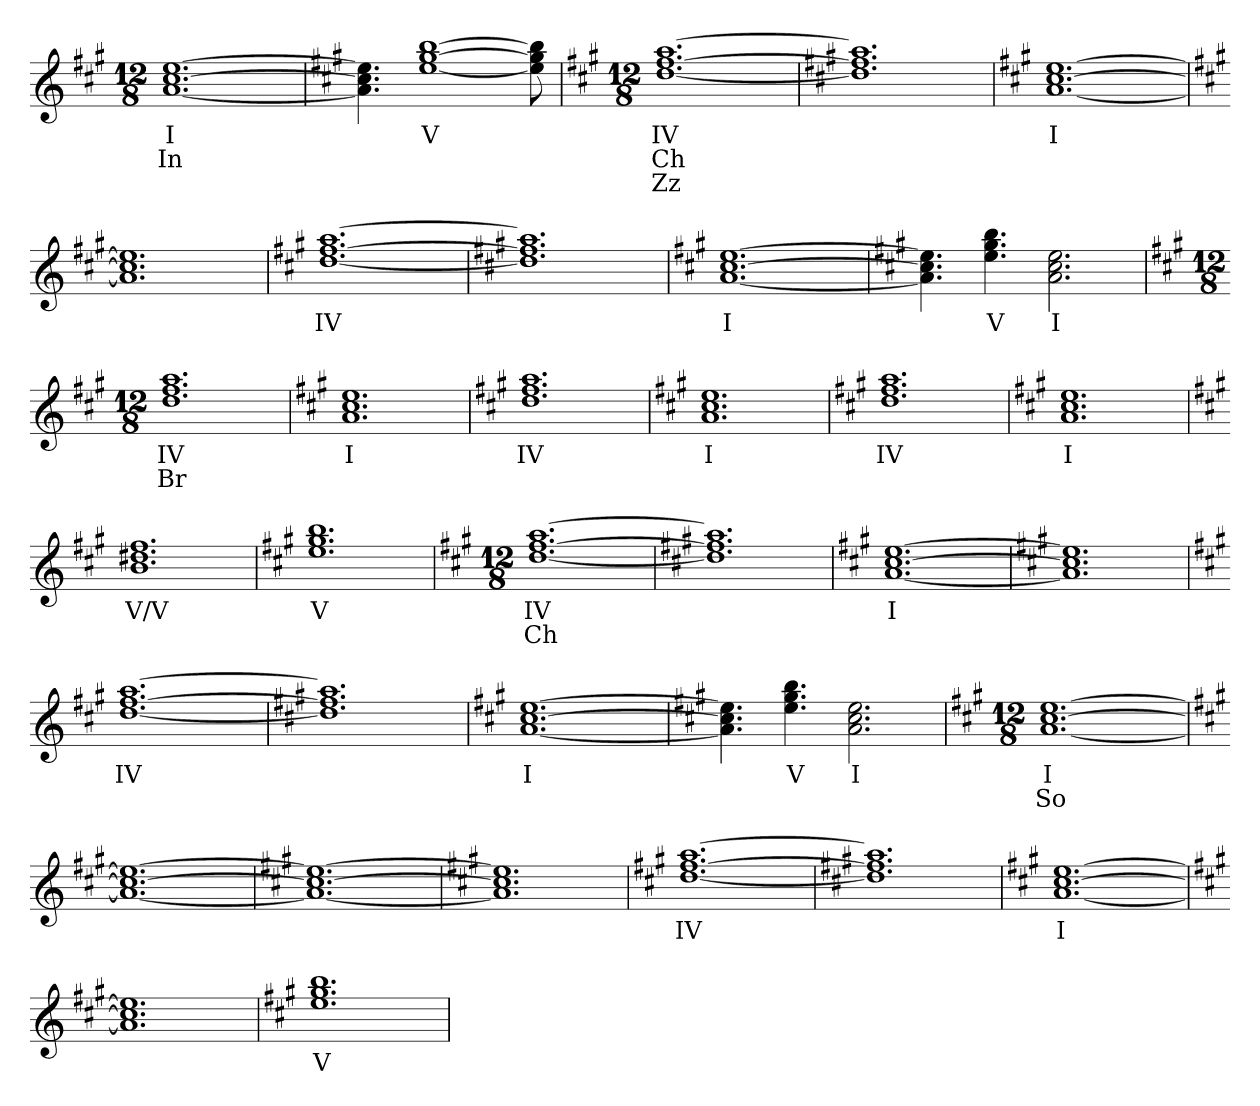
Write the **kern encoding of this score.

**kern	**text	**text	**text
*part1	*part1	*part1	*part1
*staff1	*staff1	*staff1	*staff1
*k[f#c#g#]	*	*	*
*A:	*	*	*
*M12/8	*	*	*
=	=	=	=
[1.a [1.cc# [1.ee	I	In	.
=	=	=	=
*k[f#c#g#]	*	*	*
*A:	*	*	*
4.a] 4.cc#] 4.ee]	.	.	.
[1ee [1gg# [1bb	V	.	.
8ee] 8gg#] 8bb]	.	.	.
=	=	=	=
*k[f#c#g#]	*	*	*
*A:	*	*	*
*M12/8	*	*	*
[1.dd [1.ff# [1.aa	IV	Ch	Zz
=	=	=	=
*k[f#c#g#]	*	*	*
*A:	*	*	*
1.dd] 1.ff#] 1.aa]	.	.	.
=	=	=	=
*k[f#c#g#]	*	*	*
*A:	*	*	*
[1.a [1.cc# [1.ee	I	.	.
=	=	=	=
*k[f#c#g#]	*	*	*
*A:	*	*	*
1.a] 1.cc#] 1.ee]	.	.	.
=	=	=	=
*k[f#c#g#]	*	*	*
*A:	*	*	*
[1.dd [1.ff# [1.aa	IV	.	.
=	=	=	=
*k[f#c#g#]	*	*	*
*A:	*	*	*
1.dd] 1.ff#] 1.aa]	.	.	.
=	=	=	=
*k[f#c#g#]	*	*	*
*A:	*	*	*
[1.a [1.cc# [1.ee	I	.	.
=	=	=	=
*k[f#c#g#]	*	*	*
*A:	*	*	*
4.a] 4.cc#] 4.ee]	.	.	.
4.ee 4.gg# 4.bb	V	.	.
2.a 2.cc# 2.ee	I	.	.
=	=	=	=
*k[f#c#g#]	*	*	*
*A:	*	*	*
*M12/8	*	*	*
1.dd 1.ff# 1.aa	IV	Br	.
=	=	=	=
*k[f#c#g#]	*	*	*
*A:	*	*	*
1.a 1.cc# 1.ee	I	.	.
=	=	=	=
*k[f#c#g#]	*	*	*
*A:	*	*	*
1.dd 1.ff# 1.aa	IV	.	.
=	=	=	=
*k[f#c#g#]	*	*	*
*A:	*	*	*
1.a 1.cc# 1.ee	I	.	.
=	=	=	=
*k[f#c#g#]	*	*	*
*A:	*	*	*
1.dd 1.ff# 1.aa	IV	.	.
=	=	=	=
*k[f#c#g#]	*	*	*
*A:	*	*	*
1.a 1.cc# 1.ee	I	.	.
=	=	=	=
*k[f#c#g#]	*	*	*
*A:	*	*	*
1.b 1.dd#X 1.ff#	V/V	.	.
=	=	=	=
*k[f#c#g#]	*	*	*
*A:	*	*	*
1.ee 1.gg# 1.bb	V	.	.
=	=	=	=
*k[f#c#g#]	*	*	*
*A:	*	*	*
*M12/8	*	*	*
[1.dd [1.ff# [1.aa	IV	Ch	.
=	=	=	=
*k[f#c#g#]	*	*	*
*A:	*	*	*
1.dd] 1.ff#] 1.aa]	.	.	.
=	=	=	=
*k[f#c#g#]	*	*	*
*A:	*	*	*
[1.a [1.cc# [1.ee	I	.	.
=	=	=	=
*k[f#c#g#]	*	*	*
*A:	*	*	*
1.a] 1.cc#] 1.ee]	.	.	.
=	=	=	=
*k[f#c#g#]	*	*	*
*A:	*	*	*
[1.dd [1.ff# [1.aa	IV	.	.
=	=	=	=
*k[f#c#g#]	*	*	*
*A:	*	*	*
1.dd] 1.ff#] 1.aa]	.	.	.
=	=	=	=
*k[f#c#g#]	*	*	*
*A:	*	*	*
[1.a [1.cc# [1.ee	I	.	.
=	=	=	=
*k[f#c#g#]	*	*	*
*A:	*	*	*
4.a] 4.cc#] 4.ee]	.	.	.
4.ee 4.gg# 4.bb	V	.	.
2.a 2.cc# 2.ee	I	.	.
=	=	=	=
*k[f#c#g#]	*	*	*
*A:	*	*	*
*M12/8	*	*	*
[1.a [1.cc# [1.ee	I	So	.
=	=	=	=
*k[f#c#g#]	*	*	*
*A:	*	*	*
1.a_ 1.cc#_ 1.ee_	.	.	.
=	=	=	=
*k[f#c#g#]	*	*	*
*A:	*	*	*
1.a_ 1.cc#_ 1.ee_	.	.	.
=	=	=	=
*k[f#c#g#]	*	*	*
*A:	*	*	*
1.a] 1.cc#] 1.ee]	.	.	.
=	=	=	=
*k[f#c#g#]	*	*	*
*A:	*	*	*
[1.dd [1.ff# [1.aa	IV	.	.
=	=	=	=
*k[f#c#g#]	*	*	*
*A:	*	*	*
1.dd] 1.ff#] 1.aa]	.	.	.
=	=	=	=
*k[f#c#g#]	*	*	*
*A:	*	*	*
[1.a [1.cc# [1.ee	I	.	.
=	=	=	=
*k[f#c#g#]	*	*	*
*A:	*	*	*
1.a] 1.cc#] 1.ee]	.	.	.
=	=	=	=
*k[f#c#g#]	*	*	*
*A:	*	*	*
1.ee 1.gg# 1.bb	V	.	.
=	=	=	=
*-	*-	*-	*-
